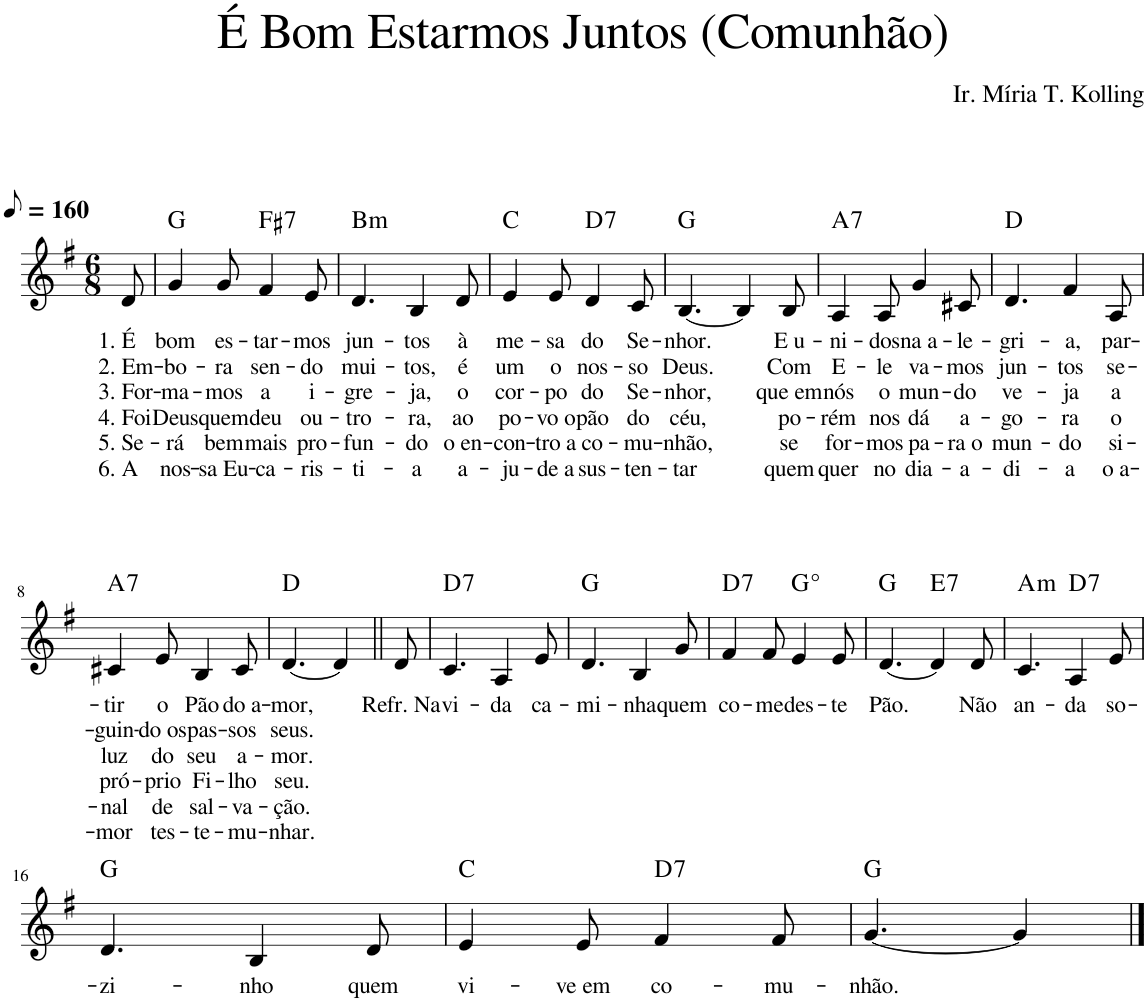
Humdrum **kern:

**kern	**text	**text	**text	**text	**text	**text	**harte
*part1	*part1	*part1	*part1	*part1	*part1	*part1	*part1
*staff1	*staff1	*staff1	*staff1	*staff1	*staff1	*staff1	*
*I"Voz	*	*	*	*	*	*	*
*I'Vo.	*	*	*	*	*	*	*
*clefG2	*	*	*	*	*	*	*
*k[f#]	*	*	*	*	*	*	*
*M6/8	*	*	*	*	*	*	*
*MM80	*	*	*	*	*	*	*
=1	=1	=1	=1	=1	=1	=1	=1
!	!LO:LY:b	!LO:LY:b	!LO:LY:b	!LO:LY:b	!LO:LY:b	!LO:LY:b	!
8d/	1. É	2. Em-	3. For-	4. Foi	5. Se-	6. A	.
=2	=2	=2	=2	=2	=2	=2	=2
!	!LO:LY:b	!LO:LY:b	!LO:LY:b	!LO:LY:b	!LO:LY:b	!LO:LY:b	!
4g/	bom	-bo-	-ma-	Deus	-rá	nos-	G:maj
!	!LO:LY:b	!LO:LY:b	!LO:LY:b	!LO:LY:b	!LO:LY:b	!LO:LY:b	!
8g/	es-	-ra	-mos	quem	bem	-sa Eu-	.
!	!LO:LY:b	!LO:LY:b	!LO:LY:b	!LO:LY:b	!LO:LY:b	!LO:LY:b	!LO:H:kt=7
4f#/	-tar-	sen-	a	deu	mais	-ca-	F#:7
!	!LO:LY:b	!LO:LY:b	!LO:LY:b	!LO:LY:b	!LO:LY:b	!LO:LY:b	!
8e/	-mos	-do	i-	ou-	pro-	-ris-	.
=3	=3	=3	=3	=3	=3	=3	=3
!	!LO:LY:b	!LO:LY:b	!LO:LY:b	!LO:LY:b	!LO:LY:b	!LO:LY:b	!LO:H:kt=m
4.d/	jun-	mui-	-gre-	-tro-	-fun-	-ti-	B:min
!	!LO:LY:b	!LO:LY:b	!LO:LY:b	!LO:LY:b	!LO:LY:b	!LO:LY:b	!
4B/	-tos	-tos,	-ja,	-ra,	-do	-a	.
!	!LO:LY:b	!LO:LY:b	!LO:LY:b	!LO:LY:b	!LO:LY:b	!LO:LY:b	!
8d/	à	é	o	ao	o en-	a-	.
=4	=4	=4	=4	=4	=4	=4	=4
!	!LO:LY:b	!LO:LY:b	!LO:LY:b	!LO:LY:b	!LO:LY:b	!LO:LY:b	!
4e/	me-	um	cor-	po-	-con-	-ju-	C:maj
!	!LO:LY:b	!LO:LY:b	!LO:LY:b	!LO:LY:b	!LO:LY:b	!LO:LY:b	!
8e/	-sa	o	-po	-vo o	-tro a	-de a	.
!	!LO:LY:b	!LO:LY:b	!LO:LY:b	!LO:LY:b	!LO:LY:b	!LO:LY:b	!LO:H:kt=7
4d/	do	nos-	do	pão	co-	sus-	D:7
!	!LO:LY:b	!LO:LY:b	!LO:LY:b	!LO:LY:b	!LO:LY:b	!LO:LY:b	!
8c/	Se-	-so	Se-	do	-mu-	-ten-	.
=5	=5	=5	=5	=5	=5	=5	=5
!	!LO:LY:b	!LO:LY:b	!LO:LY:b	!LO:LY:b	!LO:LY:b	!LO:LY:b	!
[4.B/	-nhor.	Deus.	-nhor,	céu,	-nhão,	-tar	G:maj
4B/]	.	.	.	.	.	.	.
!	!LO:LY:b	!LO:LY:b	!LO:LY:b	!LO:LY:b	!LO:LY:b	!LO:LY:b	!
8B/	E u-	Com	que em	po-	se	quem	.
=6	=6	=6	=6	=6	=6	=6	=6
!	!LO:LY:b	!LO:LY:b	!LO:LY:b	!LO:LY:b	!LO:LY:b	!LO:LY:b	!LO:H:kt=7
4A/	-ni-	E-	nós	-rém	for-	quer	A:7
!	!LO:LY:b	!LO:LY:b	!LO:LY:b	!LO:LY:b	!LO:LY:b	!LO:LY:b	!
8A/	-dos	-le	o	nos	-mos	no	.
!	!LO:LY:b	!LO:LY:b	!LO:LY:b	!LO:LY:b	!LO:LY:b	!LO:LY:b	!
4g/	na a-	va-	mun-	dá	pa-	dia-	.
!	!LO:LY:b	!LO:LY:b	!LO:LY:b	!LO:LY:b	!LO:LY:b	!LO:LY:b	!
8c#X/	-le-	-mos	-do	a-	-ra o	-a-	.
=7	=7	=7	=7	=7	=7	=7	=7
!	!LO:LY:b	!LO:LY:b	!LO:LY:b	!LO:LY:b	!LO:LY:b	!LO:LY:b	!
4.d/	-gri-	jun-	ve-	-go-	mun-	-di-	D:maj
!	!LO:LY:b	!LO:LY:b	!LO:LY:b	!LO:LY:b	!LO:LY:b	!LO:LY:b	!
4f#/	-a,	-tos	-ja	-ra	-do	-a	.
!	!LO:LY:b	!LO:LY:b	!LO:LY:b	!LO:LY:b	!LO:LY:b	!LO:LY:b	!
8A/	par-	se-	a	o	si-	o a-	.
!!LO:LB:g=z
=8	=8	=8	=8	=8	=8	=8	=8
!	!LO:LY:b	!LO:LY:b	!LO:LY:b	!LO:LY:b	!LO:LY:b	!LO:LY:b	!LO:H:kt=7
4c#X/	-tir	-guin-	luz	pró-	-nal	-mor	A:7
!	!LO:LY:b	!LO:LY:b	!LO:LY:b	!LO:LY:b	!LO:LY:b	!LO:LY:b	!
8e/	o	-do os	do	-prio	de	tes-	.
!	!LO:LY:b	!LO:LY:b	!LO:LY:b	!LO:LY:b	!LO:LY:b	!LO:LY:b	!
4B/	Pão	pas-	seu	Fi-	sal-	-te-	.
!	!LO:LY:b	!LO:LY:b	!LO:LY:b	!LO:LY:b	!LO:LY:b	!LO:LY:b	!
8c#/	do a-	-sos	a-	-lho	-va-	-mu-	.
=9	=9	=9	=9	=9	=9	=9	=9
!	!LO:LY:b	!LO:LY:b	!LO:LY:b	!LO:LY:b	!LO:LY:b	!LO:LY:b	!
[4.d/	-mor,	seus.	-mor.	seu.	-ção.	-nhar.	D:maj
4d/]	.	.	.	.	.	.	.
=10||	=10||	=10||	=10||	=10||	=10||	=10||	=10||
!	!LO:LY:b	!	!	!	!	!	!
8d/	Refr. Na	.	.	.	.	.	.
=11	=11	=11	=11	=11	=11	=11	=11
!	!LO:LY:b	!	!	!	!	!	!LO:H:kt=7
4.c/	vi-	.	.	.	.	.	D:7
!	!LO:LY:b	!	!	!	!	!	!
4A/	-da	.	.	.	.	.	.
!	!LO:LY:b	!	!	!	!	!	!
8e/	ca-	.	.	.	.	.	.
=12	=12	=12	=12	=12	=12	=12	=12
!	!LO:LY:b	!	!	!	!	!	!
4.d/	-mi-	.	.	.	.	.	G:maj
!	!LO:LY:b	!	!	!	!	!	!
4B/	-nha	.	.	.	.	.	.
!	!LO:LY:b	!	!	!	!	!	!
8g/	quem	.	.	.	.	.	.
=13	=13	=13	=13	=13	=13	=13	=13
!	!LO:LY:b	!	!	!	!	!	!LO:H:kt=7
4f#/	co-	.	.	.	.	.	D:7
!	!LO:LY:b	!	!	!	!	!	!
8f#/	-me	.	.	.	.	.	.
!	!LO:LY:b	!	!	!	!	!	!LO:H:kt=°
4e/	des-	.	.	.	.	.	.
!	!LO:LY:b	!	!	!	!	!	!
8e/	-te	.	.	.	.	.	.
=14	=14	=14	=14	=14	=14	=14	=14
!	!LO:LY:b	!	!	!	!	!	!
[4.d/	Pão.	.	.	.	.	.	G:maj
!	!	!	!	!	!	!	!LO:H:kt=7
4d/]	.	.	.	.	.	.	E:7
!	!LO:LY:b	!	!	!	!	!	!
8d/	Não	.	.	.	.	.	.
=15	=15	=15	=15	=15	=15	=15	=15
!	!LO:LY:b	!	!	!	!	!	!LO:H:kt=m
4.c/	an-	.	.	.	.	.	A:min
!	!LO:LY:b	!	!	!	!	!	!LO:H:kt=7
4A/	-da	.	.	.	.	.	D:7
!	!LO:LY:b	!	!	!	!	!	!
8e/	so-	.	.	.	.	.	.
!!LO:LB:g=z
=16	=16	=16	=16	=16	=16	=16	=16
!	!LO:LY:b	!	!	!	!	!	!
4.d/	-zi-	.	.	.	.	.	G:maj
!	!LO:LY:b	!	!	!	!	!	!
4B/	-nho	.	.	.	.	.	.
!	!LO:LY:b	!	!	!	!	!	!
8d/	quem	.	.	.	.	.	.
=17	=17	=17	=17	=17	=17	=17	=17
!	!LO:LY:b	!	!	!	!	!	!
4e/	vi-	.	.	.	.	.	C:maj
!	!LO:LY:b	!	!	!	!	!	!
8e/	-ve em	.	.	.	.	.	.
!	!LO:LY:b	!	!	!	!	!	!LO:H:kt=7
4f#/	co-	.	.	.	.	.	D:7
!	!LO:LY:b	!	!	!	!	!	!
8f#/	-mu-	.	.	.	.	.	.
=18	=18	=18	=18	=18	=18	=18	=18
!	!LO:LY:b	!	!	!	!	!	!
[4.g/	-nhão.	.	.	.	.	.	G:maj
4g/]	.	.	.	.	.	.	.
==	==	==	==	==	==	==	==
*-	*-	*-	*-	*-	*-	*-	*-
